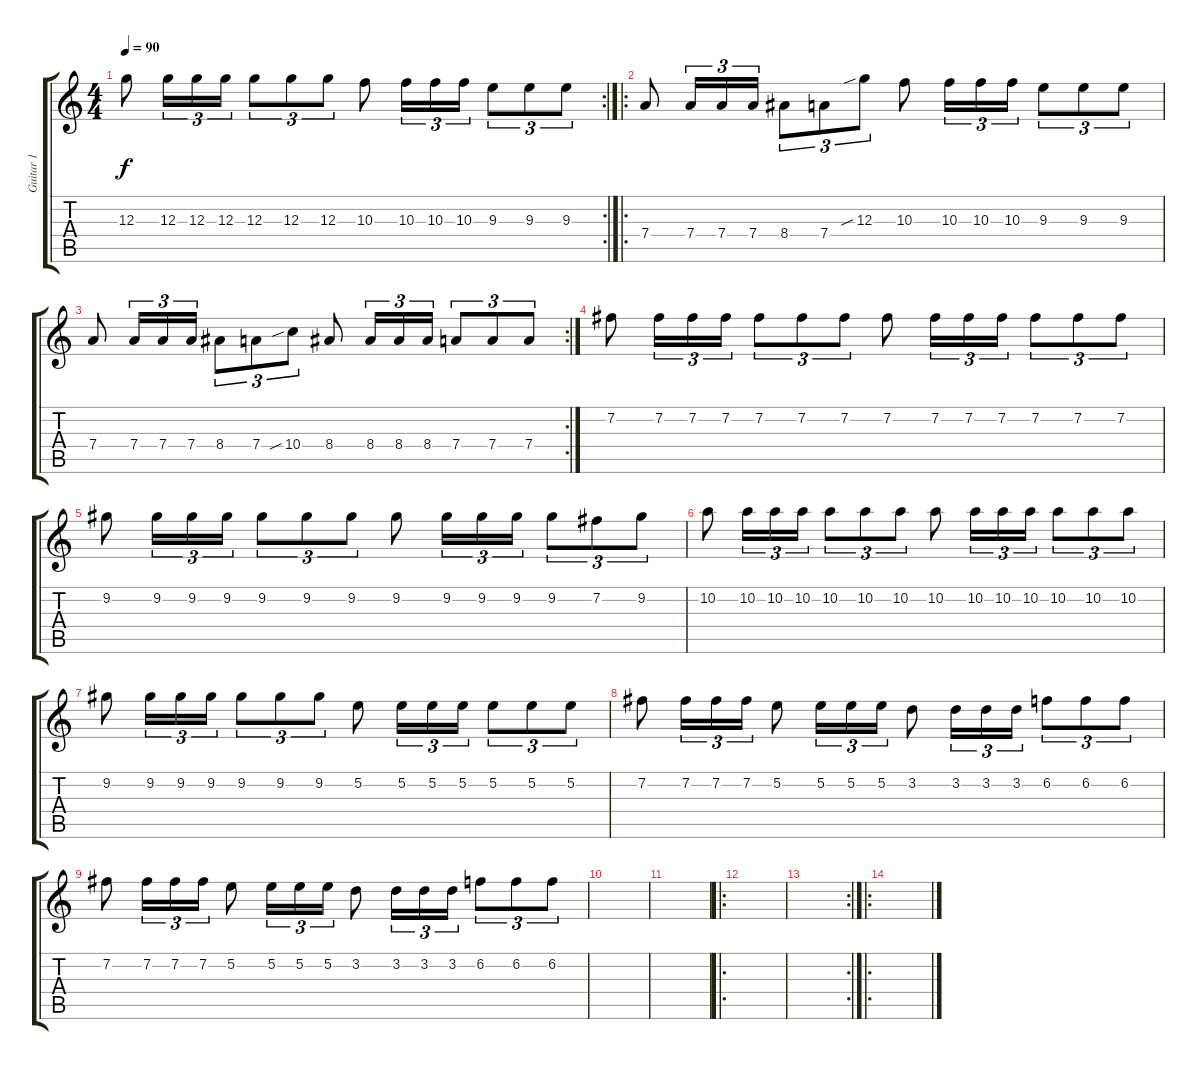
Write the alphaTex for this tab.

\track ("Guitar 1" "Guitar 1") {instrument acousticguitarsteel}
\staff {score tabs}
\tuning (E4 B3 G3 D3 A2 E2) {hide}
\rc 2
\ts (4 4)
\tempo 90
\clef g2
\ks c
12.3.8{dy f} 12.3.16{tu (3 2)} 12.3.16{tu (3 2)} 12.3.16{tu (3 2)} 12.3.8{tu (3 2)} 12.3.8{tu (3 2)} 12.3.8{tu (3 2)} 10.3.8 10.3.16{tu (3 2)} 10.3.16{tu (3 2)} 10.3.16{tu (3 2)} 9.3.8{tu (3 2)} 9.3.8{tu (3 2)} 9.3.8{tu (3 2)} |
\ro
7.4.8 7.4.16{tu (3 2)} 7.4.16{tu (3 2)} 7.4.16{tu (3 2)} 8.4.8{tu (3 2)} 7.4.8{tu (3 2)} 12.3{sib}.8{tu (3 2)} 10.3.8 10.3.16{tu (3 2)} 10.3.16{tu (3 2)} 10.3.16{tu (3 2)} 9.3.8{tu (3 2)} 9.3.8{tu (3 2)} 9.3.8{tu (3 2)} |
\rc 2
7.4.8 7.4.16{tu (3 2)} 7.4.16{tu (3 2)} 7.4.16{tu (3 2)} 8.4.8{tu (3 2)} 7.4.8{tu (3 2)} 10.4{sib}.8{tu (3 2)} 8.4.8 8.4.16{tu (3 2)} 8.4.16{tu (3 2)} 8.4.16{tu (3 2)} 7.4.8{tu (3 2)} 7.4.8{tu (3 2)} 7.4.8{tu (3 2)} |
7.2.8 7.2.16{tu (3 2)} 7.2.16{tu (3 2)} 7.2.16{tu (3 2)} 7.2.8{tu (3 2)} 7.2.8{tu (3 2)} 7.2.8{tu (3 2)} 7.2.8 7.2.16{tu (3 2)} 7.2.16{tu (3 2)} 7.2.16{tu (3 2)} 7.2.8{tu (3 2)} 7.2.8{tu (3 2)} 7.2.8{tu (3 2)} |
9.2.8 9.2.16{tu (3 2)} 9.2.16{tu (3 2)} 9.2.16{tu (3 2)} 9.2.8{tu (3 2)} 9.2.8{tu (3 2)} 9.2.8{tu (3 2)} 9.2.8 9.2.16{tu (3 2)} 9.2.16{tu (3 2)} 9.2.16{tu (3 2)} 9.2.8{tu (3 2)} 7.2.8{tu (3 2)} 9.2.8{tu (3 2)} |
10.2.8 10.2.16{tu (3 2)} 10.2.16{tu (3 2)} 10.2.16{tu (3 2)} 10.2.8{tu (3 2)} 10.2.8{tu (3 2)} 10.2.8{tu (3 2)} 10.2.8 10.2.16{tu (3 2)} 10.2.16{tu (3 2)} 10.2.16{tu (3 2)} 10.2.8{tu (3 2)} 10.2.8{tu (3 2)} 10.2.8{tu (3 2)} |
9.2.8 9.2.16{tu (3 2)} 9.2.16{tu (3 2)} 9.2.16{tu (3 2)} 9.2.8{tu (3 2)} 9.2.8{tu (3 2)} 9.2.8{tu (3 2)} 5.2.8 5.2.16{tu (3 2)} 5.2.16{tu (3 2)} 5.2.16{tu (3 2)} 5.2.8{tu (3 2)} 5.2.8{tu (3 2)} 5.2.8{tu (3 2)} |
7.2.8 7.2.16{tu (3 2)} 7.2.16{tu (3 2)} 7.2.16{tu (3 2)} 5.2.8 5.2.16{tu (3 2)} 5.2.16{tu (3 2)} 5.2.16{tu (3 2)} 3.2.8 3.2.16{tu (3 2)} 3.2.16{tu (3 2)} 3.2.16{tu (3 2)} 6.2.8{tu (3 2)} 6.2.8{tu (3 2)} 6.2.8{tu (3 2)} |
7.2.8 7.2.16{tu (3 2)} 7.2.16{tu (3 2)} 7.2.16{tu (3 2)} 5.2.8 5.2.16{tu (3 2)} 5.2.16{tu (3 2)} 5.2.16{tu (3 2)} 3.2.8 3.2.16{tu (3 2)} 3.2.16{tu (3 2)} 3.2.16{tu (3 2)} 6.2.8{tu (3 2)} 6.2.8{tu (3 2)} 6.2.8{tu (3 2)} |
|
|
\ro
|
\rc 2
|
\ro
